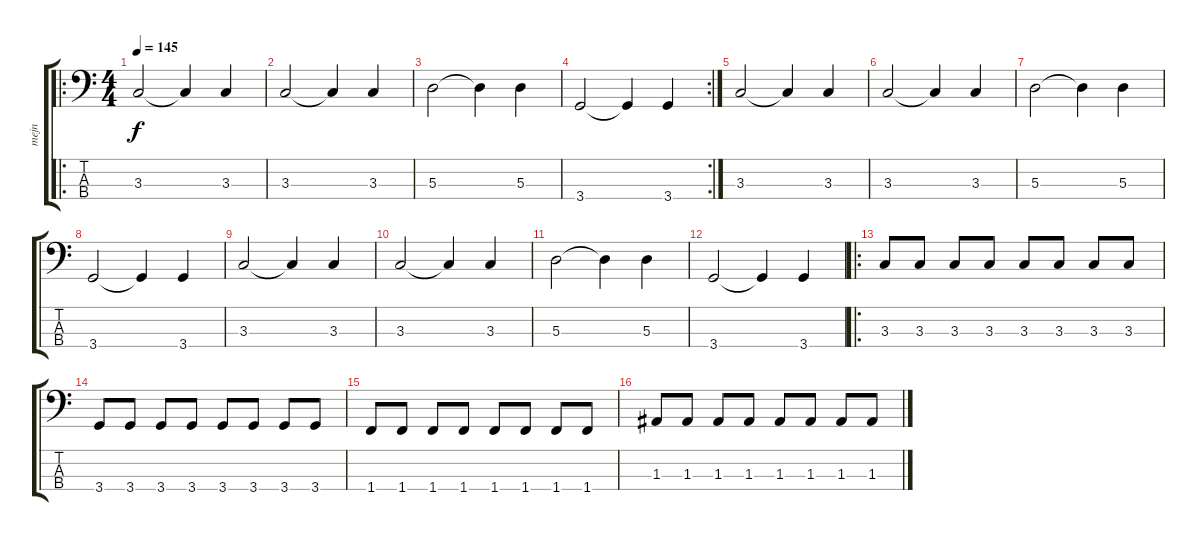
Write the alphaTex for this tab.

\track ("mejn" "mejn") {instrument electricbassfinger}
\staff {score tabs}
\tuning (G2 D2 A1 E1) {hide}
\ro
\ts (4 4)
\tempo 145
\clef f4
\ks c
3.3.2{dy f} 3.3{t}.4 3.3.4 |
3.3.2 3.3{t}.4 3.3.4 |
5.3.2 5.3{t}.4 5.3.4 |
\rc 2
3.4.2 3.4{t}.4 3.4.4 |
3.3.2 3.3{t}.4 3.3.4 |
3.3.2 3.3{t}.4 3.3.4 |
5.3.2 5.3{t}.4 5.3.4 |
3.4.2 3.4{t}.4 3.4.4 |
3.3.2 3.3{t}.4 3.3.4 |
3.3.2 3.3{t}.4 3.3.4 |
5.3.2 5.3{t}.4 5.3.4 |
3.4.2 3.4{t}.4 3.4.4 |
\ro
3.3.8 3.3.8 3.3.8 3.3.8 3.3.8 3.3.8 3.3.8 3.3.8 |
3.4.8 3.4.8 3.4.8 3.4.8 3.4.8 3.4.8 3.4.8 3.4.8 |
1.4.8 1.4.8 1.4.8 1.4.8 1.4.8 1.4.8 1.4.8 1.4.8 |
1.3.8 1.3.8 1.3.8 1.3.8 1.3.8 1.3.8 1.3.8 1.3.8
